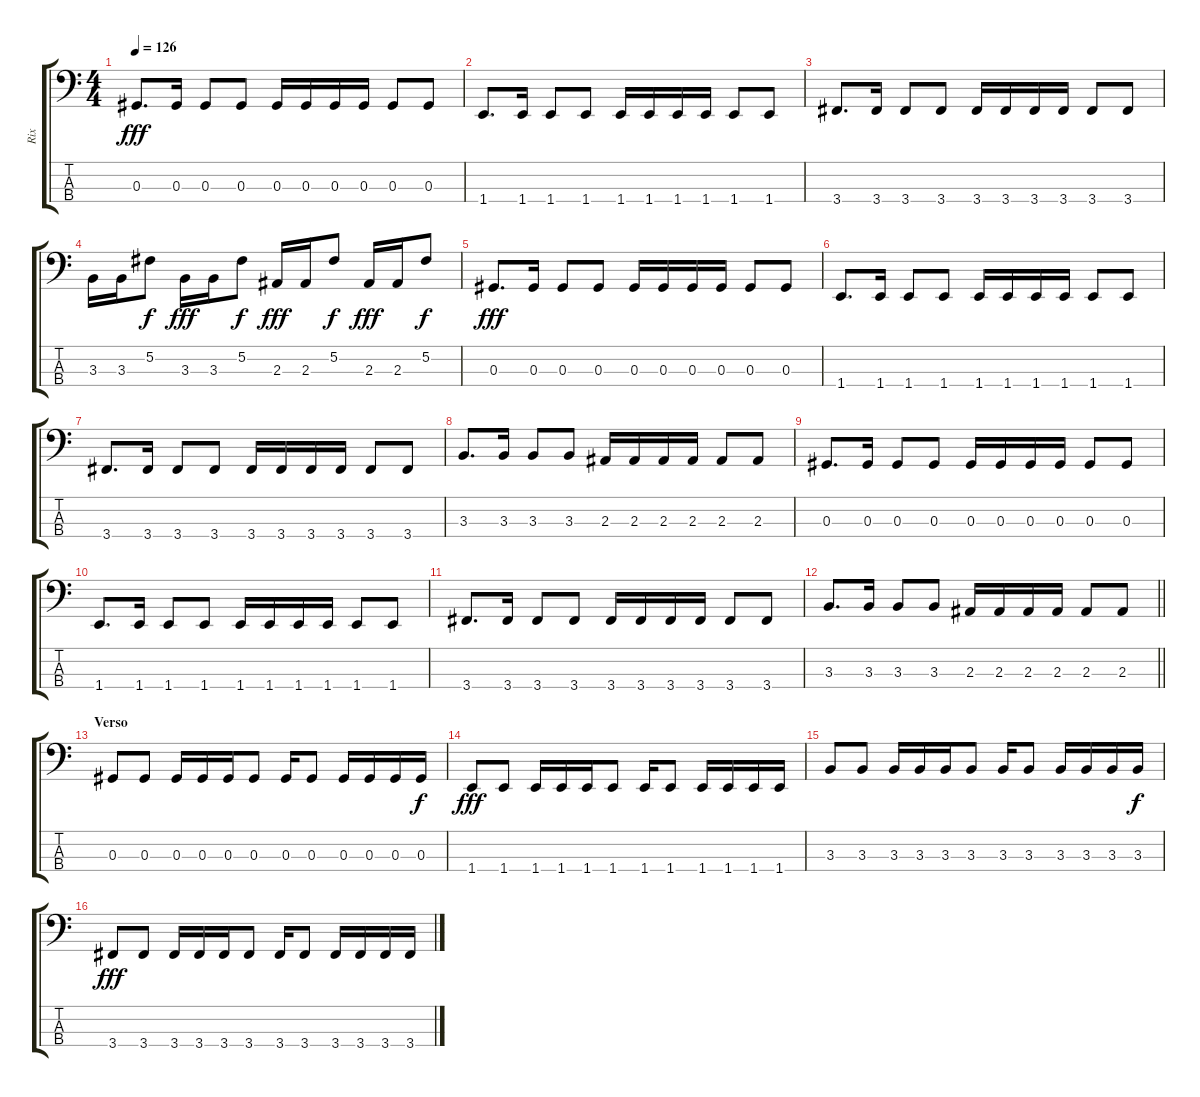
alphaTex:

\track ("Rix" "Rix") {instrument electricbasspick}
\staff {score tabs}
\tuning (Gb2 Db2 Ab1 Eb1) {hide}
\ts (4 4)
\tempo 126
\clef f4
\ks c
0.3.8{d dy fff} 0.3.16 0.3.8 0.3.8 0.3.16 0.3.16 0.3.16 0.3.16 0.3.8 0.3.8 |
1.4.8{d} 1.4.16 1.4.8 1.4.8 1.4.16 1.4.16 1.4.16 1.4.16 1.4.8 1.4.8 |
3.4.8{d} 3.4.16 3.4.8 3.4.8 3.4.16 3.4.16 3.4.16 3.4.16 3.4.8 3.4.8 |
3.3.16 3.3.16 5.2.8{dy f} 3.3.16{dy fff} 3.3.16 5.2.8{dy f} 2.3.16{dy fff} 2.3.16 5.2.8{dy f} 2.3.16{dy fff} 2.3.16 5.2.8{dy f} |
0.3.8{d dy fff} 0.3.16 0.3.8 0.3.8 0.3.16 0.3.16 0.3.16 0.3.16 0.3.8 0.3.8 |
1.4.8{d} 1.4.16 1.4.8 1.4.8 1.4.16 1.4.16 1.4.16 1.4.16 1.4.8 1.4.8 |
3.4.8{d} 3.4.16 3.4.8 3.4.8 3.4.16 3.4.16 3.4.16 3.4.16 3.4.8 3.4.8 |
3.3.8{d} 3.3.16 3.3.8 3.3.8 2.3.16 2.3.16 2.3.16 2.3.16 2.3.8 2.3.8 |
0.3.8{d} 0.3.16 0.3.8 0.3.8 0.3.16 0.3.16 0.3.16 0.3.16 0.3.8 0.3.8 |
1.4.8{d} 1.4.16 1.4.8 1.4.8 1.4.16 1.4.16 1.4.16 1.4.16 1.4.8 1.4.8 |
3.4.8{d} 3.4.16 3.4.8 3.4.8 3.4.16 3.4.16 3.4.16 3.4.16 3.4.8 3.4.8 |
\barLineRight lightlight
3.3.8{d} 3.3.16 3.3.8 3.3.8 2.3.16 2.3.16 2.3.16 2.3.16 2.3.8 2.3.8 |
\section ("" "Verso")
0.3.8 0.3.8 0.3.16 0.3.16 0.3.16 0.3.8 0.3.16 0.3.8 0.3.16 0.3.16 0.3.16 0.3.16{dy f} |
1.4.8{dy fff} 1.4.8 1.4.16 1.4.16 1.4.16 1.4.8 1.4.16 1.4.8 1.4.16 1.4.16 1.4.16 1.4.16 |
3.3.8 3.3.8 3.3.16 3.3.16 3.3.16 3.3.8 3.3.16 3.3.8 3.3.16 3.3.16 3.3.16 3.3.16{dy f} |
3.4.8{dy fff} 3.4.8 3.4.16 3.4.16 3.4.16 3.4.8 3.4.16 3.4.8 3.4.16 3.4.16 3.4.16 3.4.16
